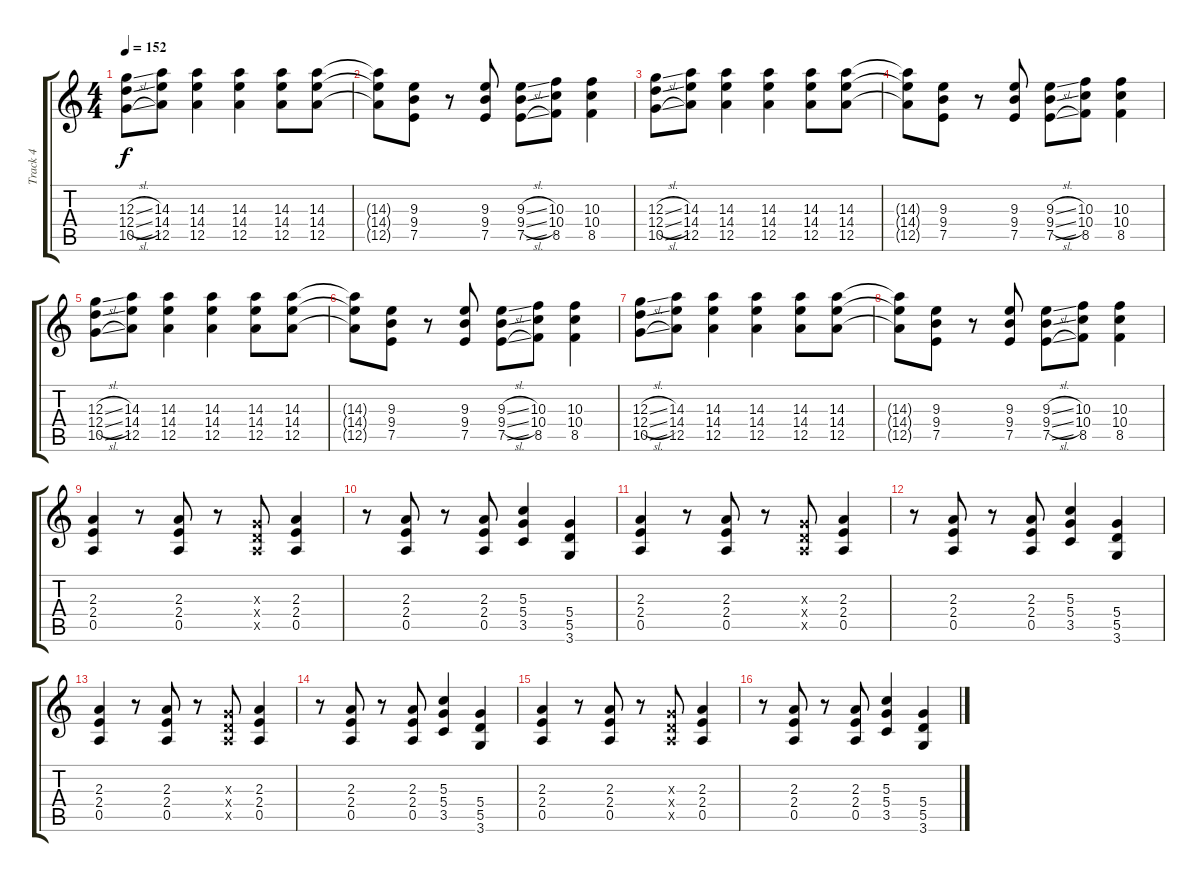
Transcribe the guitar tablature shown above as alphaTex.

\track ("Track 4" "Track 4") {instrument overdrivenguitar}
\staff {score tabs}
\tuning (E4 B3 G3 D3 A2 E2) {hide}
\ts (4 4)
\tempo 152
\clef g2
\ks c
(12.3{sl} 12.4{sl} 10.5{sl}).8{dy f} (14.3 14.4 12.5).8 (14.3 14.4 12.5).4 (14.3 14.4 12.5).4 (14.3 14.4 12.5).8 (14.3 14.4 12.5).8 |
(14.3{t} 14.4{t} 12.5{t}).8 (9.3 9.4 7.5).8 r.8 (9.3 9.4 7.5).8 (9.3{sl} 9.4{sl} 7.5{sl}).8 (10.3 10.4 8.5).8 (10.3 10.4 8.5).4 |
(12.3{sl} 12.4{sl} 10.5{sl}).8 (14.3 14.4 12.5).8 (14.3 14.4 12.5).4 (14.3 14.4 12.5).4 (14.3 14.4 12.5).8 (14.3 14.4 12.5).8 |
(14.3{t} 14.4{t} 12.5{t}).8 (9.3 9.4 7.5).8 r.8 (9.3 9.4 7.5).8 (9.3{sl} 9.4{sl} 7.5{sl}).8 (10.3 10.4 8.5).8 (10.3 10.4 8.5).4 |
(12.3{sl} 12.4{sl} 10.5{sl}).8 (14.3 14.4 12.5).8 (14.3 14.4 12.5).4 (14.3 14.4 12.5).4 (14.3 14.4 12.5).8 (14.3 14.4 12.5).8 |
(14.3{t} 14.4{t} 12.5{t}).8 (9.3 9.4 7.5).8 r.8 (9.3 9.4 7.5).8 (9.3{sl} 9.4{sl} 7.5{sl}).8 (10.3 10.4 8.5).8 (10.3 10.4 8.5).4 |
(12.3{sl} 12.4{sl} 10.5{sl}).8 (14.3 14.4 12.5).8 (14.3 14.4 12.5).4 (14.3 14.4 12.5).4 (14.3 14.4 12.5).8 (14.3 14.4 12.5).8 |
(14.3{t} 14.4{t} 12.5{t}).8 (9.3 9.4 7.5).8 r.8 (9.3 9.4 7.5).8 (9.3{sl} 9.4{sl} 7.5{sl}).8 (10.3 10.4 8.5).8 (10.3 10.4 8.5).4 |
(2.3 2.4 0.5).4 r.8 (2.3 2.4 0.5).8 r.8 (0.3{x} 0.4{x} 0.5{x}).8 (2.3 2.4 0.5).4 |
r.8 (2.3 2.4 0.5).8 r.8 (2.3 2.4 0.5).8 (5.3 5.4 3.5).4 (5.4 5.5 3.6).4 |
(2.3 2.4 0.5).4 r.8 (2.3 2.4 0.5).8 r.8 (0.3{x} 0.4{x} 0.5{x}).8 (2.3 2.4 0.5).4 |
r.8 (2.3 2.4 0.5).8 r.8 (2.3 2.4 0.5).8 (5.3 5.4 3.5).4 (5.4 5.5 3.6).4 |
(2.3 2.4 0.5).4 r.8 (2.3 2.4 0.5).8 r.8 (0.3{x} 0.4{x} 0.5{x}).8 (2.3 2.4 0.5).4 |
r.8 (2.3 2.4 0.5).8 r.8 (2.3 2.4 0.5).8 (5.3 5.4 3.5).4 (5.4 5.5 3.6).4 |
(2.3 2.4 0.5).4 r.8 (2.3 2.4 0.5).8 r.8 (0.3{x} 0.4{x} 0.5{x}).8 (2.3 2.4 0.5).4 |
r.8 (2.3 2.4 0.5).8 r.8 (2.3 2.4 0.5).8 (5.3 5.4 3.5).4 (5.4 5.5 3.6).4
